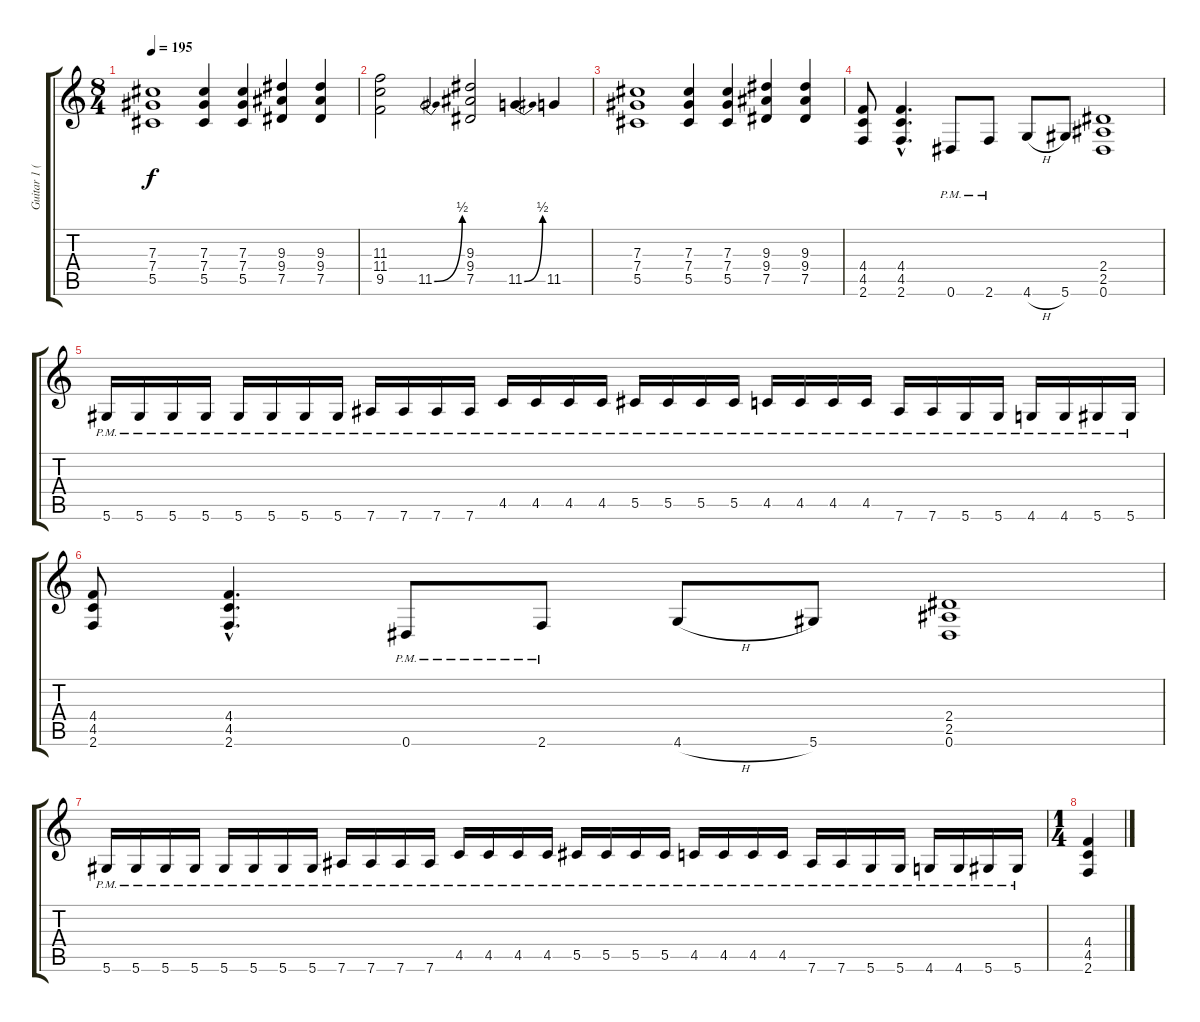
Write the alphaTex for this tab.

\track ("Guitar 1 (Kai Hansen)" "Guitar 1 (") {instrument distortionguitar}
\staff {score tabs}
\tuning (Eb4 Bb3 Gb3 Db3 Ab2 Eb2) {hide}
\ts (8 4)
\tempo 195
\clef g2
\ks c
(7.3 7.4 5.5).1{dy f} (7.3 7.4 5.5).4 (7.3 7.4 5.5).4 (9.3 9.4 7.5).4 (9.3 9.4 7.5).4 |
(11.3 11.4 9.5).2 11.5{be (bend 0 0 60 2)}.2 (9.3 9.4 7.5).2 11.5{be (bend 0 0 60 2)}.4 11.5.4 |
(7.3 7.4 5.5).1 (7.3 7.4 5.5).4 (7.3 7.4 5.5).4 (9.3 9.4 7.5).4 (9.3 9.4 7.5).4 |
(4.4 4.5 2.6).8 (4.4{hac} 4.5{hac} 2.6{hac}).4{d} 0.6{pm}.8 2.6{pm}.8 4.6{h}.8 5.6.8 (2.4 2.5 0.6).1 |
5.6{pm}.16 5.6{pm}.16 5.6{pm}.16 5.6{pm}.16 5.6{pm}.16 5.6{pm}.16 5.6{pm}.16 5.6{pm}.16 7.6{pm}.16 7.6{pm}.16 7.6{pm}.16 7.6{pm}.16 4.5{pm}.16 4.5{pm}.16 4.5{pm}.16 4.5{pm}.16 5.5{pm}.16 5.5{pm}.16 5.5{pm}.16 5.5{pm}.16 4.5{pm}.16 4.5{pm}.16 4.5{pm}.16 4.5{pm}.16 7.6{pm}.16 7.6{pm}.16 5.6{pm}.16 5.6{pm}.16 4.6{pm}.16 4.6{pm}.16 5.6{pm}.16 5.6{pm}.16 |
(4.4 4.5 2.6).8 (4.4{hac} 4.5{hac} 2.6{hac}).4{d} 0.6{pm}.8 2.6{pm}.8 4.6{h}.8 5.6.8 (2.4 2.5 0.6).1 |
5.6{pm}.16 5.6{pm}.16 5.6{pm}.16 5.6{pm}.16 5.6{pm}.16 5.6{pm}.16 5.6{pm}.16 5.6{pm}.16 7.6{pm}.16 7.6{pm}.16 7.6{pm}.16 7.6{pm}.16 4.5{pm}.16 4.5{pm}.16 4.5{pm}.16 4.5{pm}.16 5.5{pm}.16 5.5{pm}.16 5.5{pm}.16 5.5{pm}.16 4.5{pm}.16 4.5{pm}.16 4.5{pm}.16 4.5{pm}.16 7.6{pm}.16 7.6{pm}.16 5.6{pm}.16 5.6{pm}.16 4.6{pm}.16 4.6{pm}.16 5.6{pm}.16 5.6{pm}.16 |
\ts (1 4)
(4.4 4.5 2.6).4
